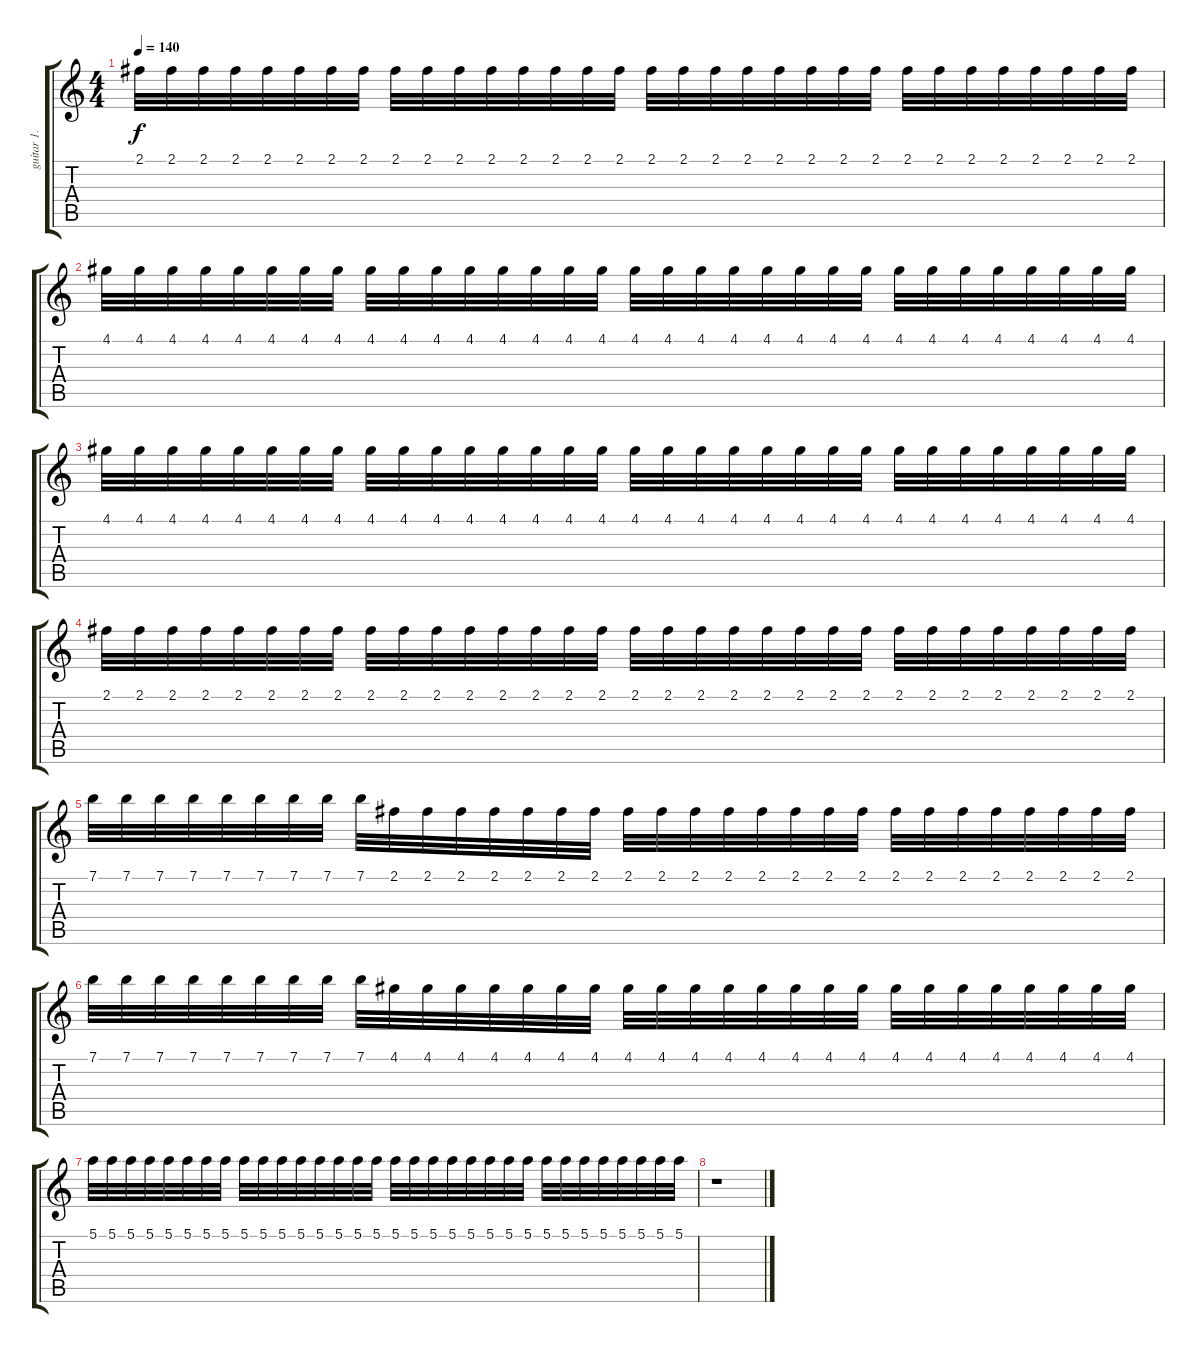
\track ("guitar 1." "guitar 1.") {instrument acousticguitarnylon}
\staff {score tabs}
\tuning (E4 B3 G3 D3 A2 D2) {hide}
\ts (4 4)
\tempo 140
\clef g2
\ks c
2.1.32{dy f} 2.1.32 2.1.32 2.1.32 2.1.32 2.1.32 2.1.32 2.1.32 2.1.32 2.1.32 2.1.32 2.1.32 2.1.32 2.1.32 2.1.32 2.1.32 2.1.32 2.1.32 2.1.32 2.1.32 2.1.32 2.1.32 2.1.32 2.1.32 2.1.32 2.1.32 2.1.32 2.1.32 2.1.32 2.1.32 2.1.32 2.1.32 |
4.1.32 4.1.32 4.1.32 4.1.32 4.1.32 4.1.32 4.1.32 4.1.32 4.1.32 4.1.32 4.1.32 4.1.32 4.1.32 4.1.32 4.1.32 4.1.32 4.1.32 4.1.32 4.1.32 4.1.32 4.1.32 4.1.32 4.1.32 4.1.32 4.1.32 4.1.32 4.1.32 4.1.32 4.1.32 4.1.32 4.1.32 4.1.32 |
4.1.32 4.1.32 4.1.32 4.1.32 4.1.32 4.1.32 4.1.32 4.1.32 4.1.32 4.1.32 4.1.32 4.1.32 4.1.32 4.1.32 4.1.32 4.1.32 4.1.32 4.1.32 4.1.32 4.1.32 4.1.32 4.1.32 4.1.32 4.1.32 4.1.32 4.1.32 4.1.32 4.1.32 4.1.32 4.1.32 4.1.32 4.1.32 |
2.1.32 2.1.32 2.1.32 2.1.32 2.1.32 2.1.32 2.1.32 2.1.32 2.1.32 2.1.32 2.1.32 2.1.32 2.1.32 2.1.32 2.1.32 2.1.32 2.1.32 2.1.32 2.1.32 2.1.32 2.1.32 2.1.32 2.1.32 2.1.32 2.1.32 2.1.32 2.1.32 2.1.32 2.1.32 2.1.32 2.1.32 2.1.32 |
7.1.32 7.1.32 7.1.32 7.1.32 7.1.32 7.1.32 7.1.32 7.1.32 7.1.32 2.1.32 2.1.32 2.1.32 2.1.32 2.1.32 2.1.32 2.1.32 2.1.32 2.1.32 2.1.32 2.1.32 2.1.32 2.1.32 2.1.32 2.1.32 2.1.32 2.1.32 2.1.32 2.1.32 2.1.32 2.1.32 2.1.32 2.1.32 |
7.1.32 7.1.32 7.1.32 7.1.32 7.1.32 7.1.32 7.1.32 7.1.32 7.1.32 4.1.32 4.1.32 4.1.32 4.1.32 4.1.32 4.1.32 4.1.32 4.1.32 4.1.32 4.1.32 4.1.32 4.1.32 4.1.32 4.1.32 4.1.32 4.1.32 4.1.32 4.1.32 4.1.32 4.1.32 4.1.32 4.1.32 4.1.32 |
5.1.32 5.1.32 5.1.32 5.1.32 5.1.32 5.1.32 5.1.32 5.1.32 5.1.32 5.1.32 5.1.32 5.1.32 5.1.32 5.1.32 5.1.32 5.1.32 5.1.32 5.1.32 5.1.32 5.1.32 5.1.32 5.1.32 5.1.32 5.1.32 5.1.32 5.1.32 5.1.32 5.1.32 5.1.32 5.1.32 5.1.32 5.1.32 |
r.1
